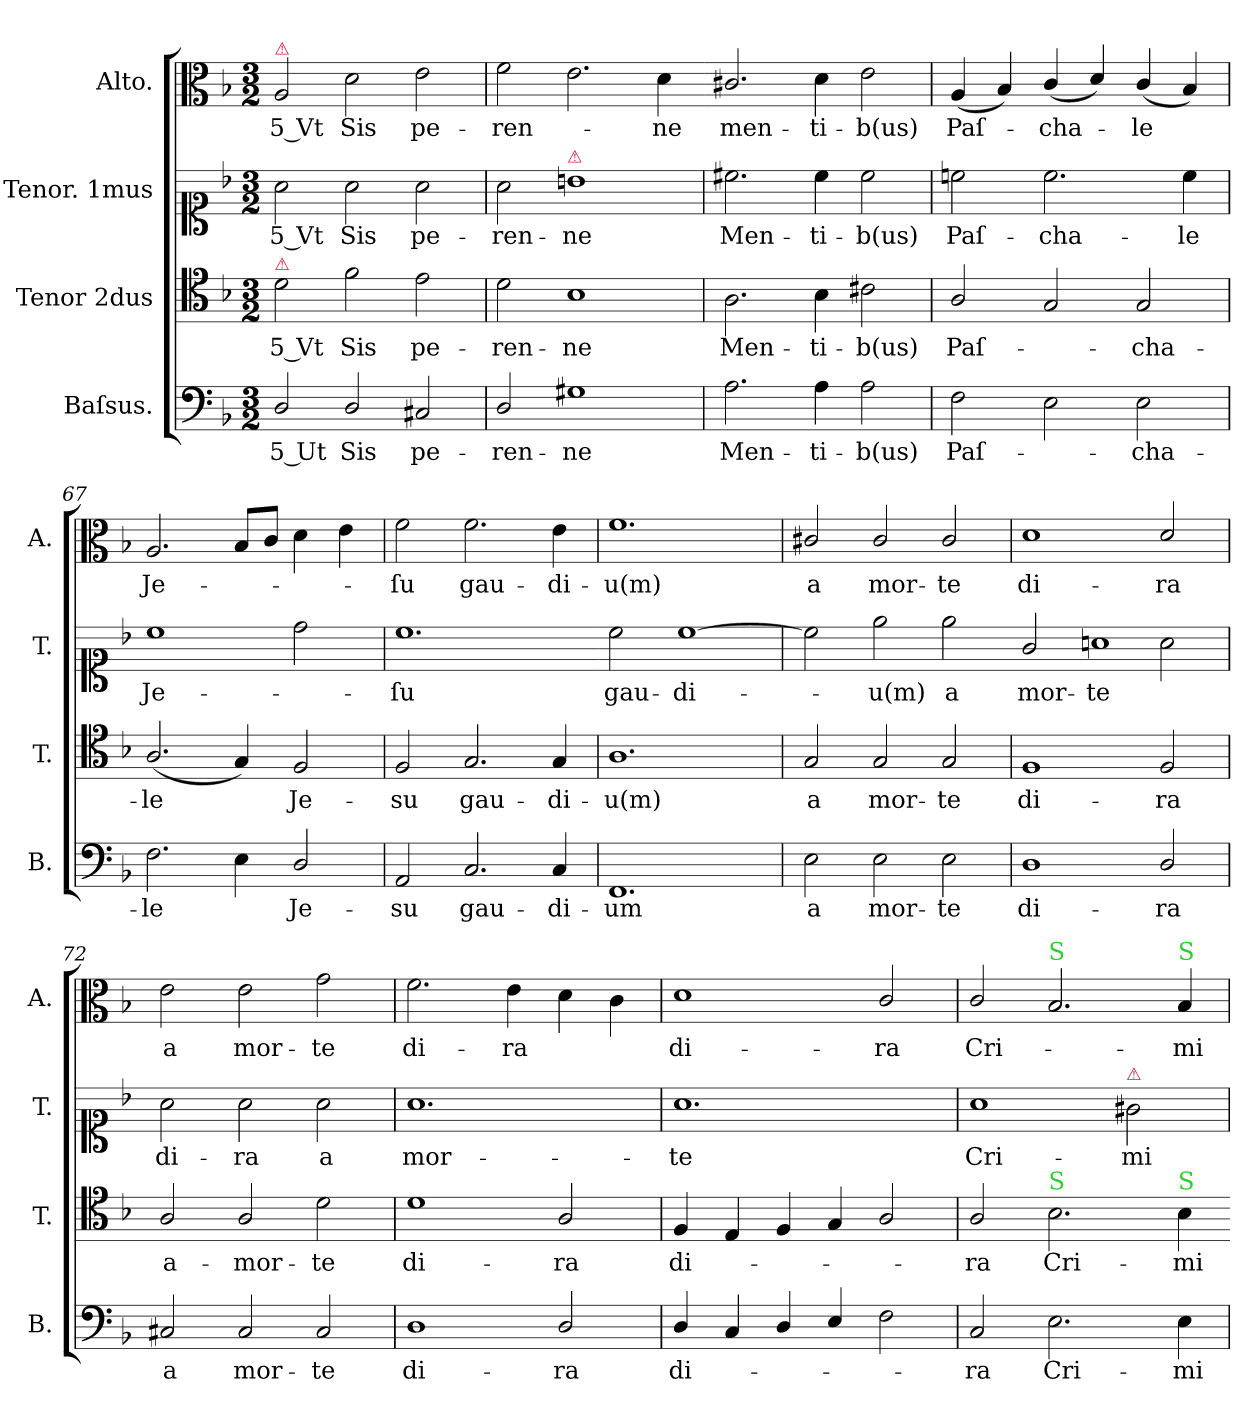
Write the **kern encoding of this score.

**kern	**text	**kern	**text	**kern	**text	**kern	**text
*part4	*part4	*part3	*part3	*part2	*part2	*part1	*part1
*staff4	*staff4	*staff3	*staff3	*staff2	*staff2	*staff1	*staff1
*I"Baſsus.	*	*I"Tenor 2dus	*	*I"Tenor. 1mus	*	*I"Alto.	*
*I'B.	*	*I'T.	*	*I'T.	*	*I'A.	*
*clefF4	*	*clefC4	*	*clefC1	*	*clefC3	*
*k[b-]	*	*k[b-]	*	*k[b-]	*	*k[b-]	*
*M3/2	*	*M3/2	*	*M3/2	*	*M3/2	*
=	=	=	=	=	=	=	=
!	!	!	!	!	!	!LO:TX:a:color=crimson:t=⚠	!
!	!	!LO:TX:a:color=crimson:t=⚠	!	!	!	!	!
2D/	5 Ut	2d\	5 Vt	2a\	5 Vt	2A/	5 Vt
2D/	Sis	2f\	Sis	2a\	Sis	2d\	Sis
2C#X/	pe-	2e\	pe-	2a\	pe-	2e\	pe-
=64	=64	=64	=64	=64	=64	=64	=64
2D/	-ren-	2d\	-ren-	2a\	-ren-	2f\	-ren-
!	!	!	!	!LO:TX:a:color=crimson:t=⚠	!	!	!
1G#X	-ne	1B-	-ne	1bn	-ne	2.e\	.
.	.	.	.	.	.	4d\	-ne
=65	=65-	=65	=65-	=65	=65-	=65-	=65-
2.A\	Men-	2.A\	Men-	2.cc#X\	Men-	2.c#X/	men-
4A\	-ti-	4B-\	-ti-	4cc#\	-ti-	4d\	-ti-
2A\	-b(us)	2c#X\	-b(us)	2cc#\	-b(us)	2e\	-b(us)
=66	=66	=66	=66	=66	=66	=66	=66
2F\	Paſ-	2A/	Paſ-	2ccn\	Paſ-	(<4A/	Paſ-
.	.	.	.	.	.	4B-/)	.
2E\	.	2G/	.	2.cc\	-cha-	(<4c/	-cha-
.	.	.	.	.	.	4d/)	.
2E\	-cha-	2G/	-cha-	.	.	(<4c/	-le
.	.	.	.	4cc\	-le	4B-/)	.
=67	=67	=67	=67	=67	=67	=67	=67
2.F\	-le	(<2.A/	-le	1cc	Je-	2.A/	Je-
4E\	.	4G/)	.	.	.	8B-/L	.
.	.	.	.	.	.	8c/J	.
2D/	Je-	2F/	Je-	2dd\	.	4d\	.
.	.	.	.	.	.	4e\	.
=68	=68	=68	=68	=68	=68	=68	=68
2AA/	-su	2F/	-su	1.cc	-ſu	2f\	-ſu
2.C/	gau-	2.G/	gau-	.	.	2.f\	gau-
4C/	-di-	4G/	-di-	.	.	4e\	-di-
=69	=69	=69	=69	=69-	=69	=69	=69
1.FF	-um	1.A	-u(m)	2cc\	gau-	1.f	-u(m)
.	.	.	.	[1cc	di-	.	.
=70	=70	=70	=70	=70	=70	=70	=70
2E\	a	2G/	a	2cc]	.	2c#X/	a
2E\	mor-	2G/	mor-	2ee\	-u(m)	2c#/	mor-
2E\	-te	2G/	-te	2ee\	a	2c#/	-te
=71	=71	=71	=71	=71-	=71	=71	=71
1D	di-	1F	di-	2g/	mor-	1d	di-
!	!	!	!	!LO:N:vis=1	!	!	!
.	.	.	.	2an\	-te	.	.
2D/	-ra	2F/	-ra	2a\	.	2d/	-ra
=72	=72	=72	=72	=72	=72	=72	=72
!	!LO:LY:i	!	!LO:LY:i	!	!	!	!LO:LY:i
2C#X/	a	2A/	a-	2a\	di-	2e\	a
!	!LO:LY:i	!	!LO:LY:i	!	!	!	!LO:LY:i
2C#/	mor-	2A/	-mor-	2a\	-ra	2e\	mor-
!	!LO:LY:i	!	!LO:LY:i	!	!LO:LY:i	!	!LO:LY:i
2C#/	-te	2d\	-te	2a\	a	2g\	-te
=73	=73	=73	=73	=73	=73	=73	=73
!	!LO:LY:i	!	!LO:LY:i	!	!LO:LY:i	!	!LO:LY:i
1D	di-	1d	di-	1.a	mor-	2.f\	di-
!	!	!	!	!	!	!	!LO:LY:i
.	.	.	.	.	.	4e\	-ra
!	!LO:LY:i	!	!LO:LY:i	!	!	!	!
2D/	-ra	2A/	-ra	.	.	4d\	.
.	.	.	.	.	.	4c\	.
=74	=74	=74	=74	=74	=74	=74	=74
!	!	!	!	!	!LO:LY:i	!	!LO:LY:i
4D/	di-	4F/	di-	1.a	-te	1d	di-
4C/	.	4E/	.	.	.	.	.
4D/	.	4F/	.	.	.	.	.
4E/	.	4G/	.	.	.	.	.
!	!	!	!	!	!	!	!LO:LY:i
2F\	.	2A/	.	.	.	2c/	-ra
=75	=75	=75	=75	=75	=75	=75	=75
2C/	-ra	2A/	-ra	1a	Cri-	2c/	Cri-
!	!	!	!	!	!	!LO:TX:a:color=limegreen:t=S	!
!	!	!LO:TX:a:color=limegreen:t=S	!	!	!	!	!
2.E\	Cri-	2.B-\	Cri-	.	.	2.B-/	.
!	!	!	!	!LO:TX:a:color=crimson:t=⚠	!	!	!
.	.	.	.	2g#X\	-mi-	.	.
!	!	!	!	!	!	!LO:TX:a:color=limegreen:t=S	!
!	!	!LO:TX:a:color=limegreen:t=S	!	!	!	!	!
4E\	-mi-	4B-\	-mi-	.	.	4B-/	-mi-
=	=	=-	=	=	=	=	=
*-	*-	*-	*-	*-	*-	*-	*-
